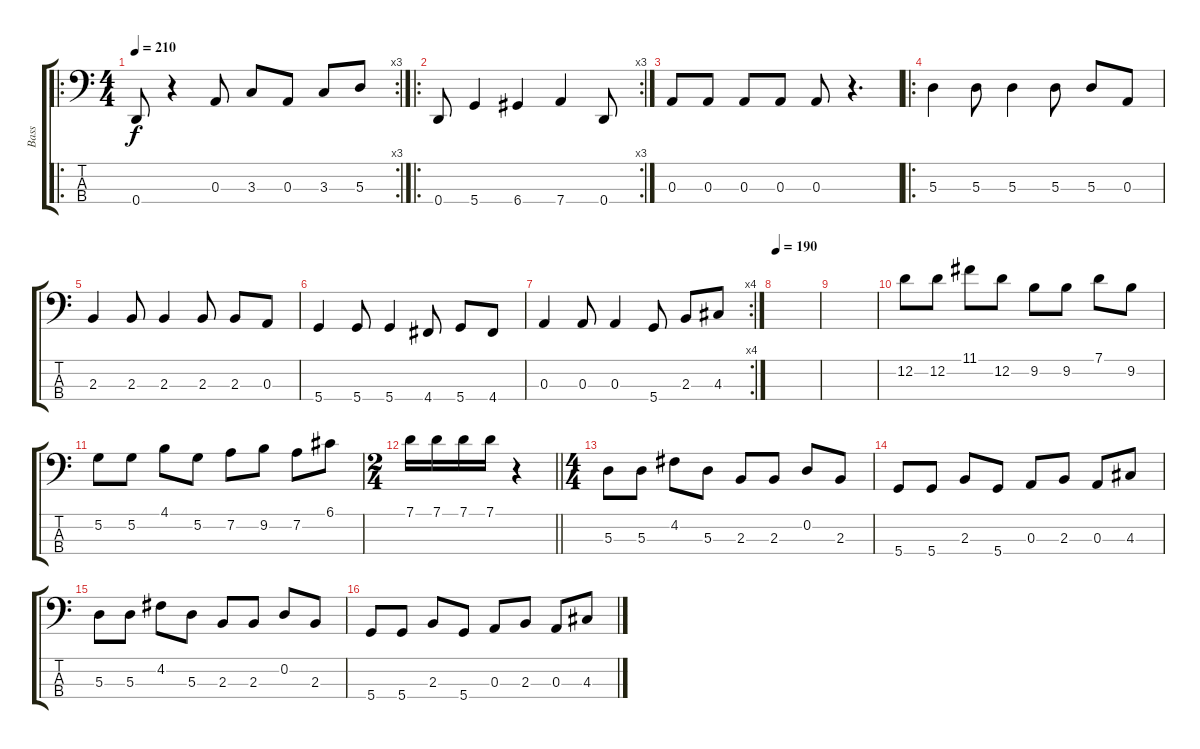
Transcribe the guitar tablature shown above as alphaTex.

\track ("Bass" "Bass") {instrument electricbassfinger}
\staff {score tabs}
\tuning (G2 D2 A1 D1) {hide}
\ro
\rc 3
\ts (4 4)
\tempo 210
\clef f4
\ks c
0.4.8{dy f} r.4 0.3.8 3.3.8 0.3.8 3.3.8 5.3.8 |
\ro
\rc 3
0.4.8 5.4.4 6.4.4 7.4.4 0.4.8 |
0.3.8 0.3.8 0.3.8 0.3.8 0.3.8 r.4{d} |
\ro
5.3.4 5.3.8 5.3.4 5.3.8 5.3.8 0.3.8 |
2.3.4 2.3.8 2.3.4 2.3.8 2.3.8 0.3.8 |
5.4.4 5.4.8 5.4.4 4.4.8 5.4.8 4.4.8 |
\rc 4
0.3.4 0.3.8 0.3.4 5.4.8 2.3.8 4.3.8 |
\tempo 190
|
|
12.2.8 12.2.8 11.1.8 12.2.8 9.2.8 9.2.8 7.1.8 9.2.8 |
5.2.8 5.2.8 4.1.8 5.2.8 7.2.8 9.2.8 7.2.8 6.1.8 |
\ts (2 4)
\barLineRight lightlight
7.1.16 7.1.16 7.1.16 7.1.16 r.4 |
\ts (4 4)
5.3.8 5.3.8 4.2.8 5.3.8 2.3.8 2.3.8 0.2.8 2.3.8 |
5.4.8 5.4.8 2.3.8 5.4.8 0.3.8 2.3.8 0.3.8 4.3.8 |
5.3.8 5.3.8 4.2.8 5.3.8 2.3.8 2.3.8 0.2.8 2.3.8 |
5.4.8 5.4.8 2.3.8 5.4.8 0.3.8 2.3.8 0.3.8 4.3.8
